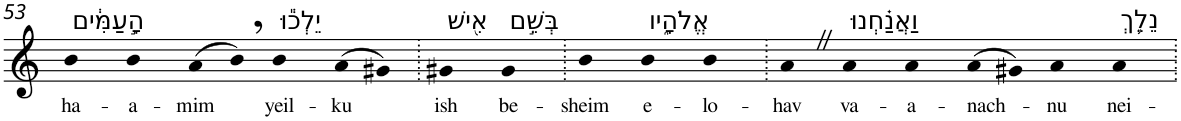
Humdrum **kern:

**kern	**text
*part1	*part1
*staff1	*staff1
*I"Piano	*
*I'Pno	*
!!LO:PB:g=z
*clefG2	*
*k[]	*
=53	=53
!LO:TX:a:t=הָ֣עַמִּ֔ים	!
!	!LO:LY:b
4b	ha-
!	!LO:LY:b
4b	-a-
!	!LO:LY:b
(>8a	-mim
8b,)	.
!LO:TX:a:t=יֵלְכ֕וּ	!
!	!LO:LY:b
4b	yeil-
!	!LO:LY:b
(>8a	-ku
8g#X)	.
=54.	=54.
!LO:TX:a:t=אִ֖ישׁ	!
!	!LO:LY:b
4g#X	ish
!LO:TX:a:t=בְּשֵׁ֣ם	!
!	!LO:LY:b
4g#	be-
=55.	=55.
!	!LO:LY:b
4b	-sheim
!LO:TX:a:t=אֱלֹהָ֑יו	!
!	!LO:LY:b
4b	e-
!	!LO:LY:b
4b	-lo-
=56.	=56.
!	!LO:LY:b
4aZ	-hav
!LO:TX:a:t=וַאֲנַ֗חְנוּ	!
!	!LO:LY:b
4a	va-
!	!LO:LY:b
4a	-a-
!	!LO:LY:b
(>8a	-nach-
8g#X)	.
!	!LO:LY:b
4a	-nu
!LO:TX:a:t=נֵלֵ֛ךְ	!
!	!LO:LY:b
4a	nei-
=.	=.
*-	*-
